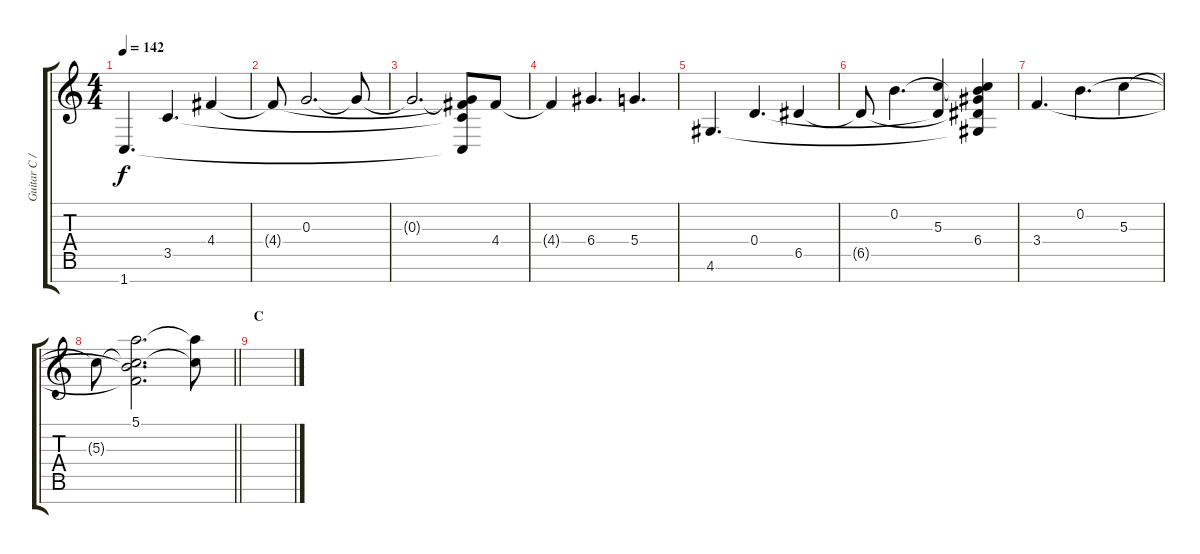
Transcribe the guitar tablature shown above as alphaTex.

\track ("Guitar C / Lead" "Guitar C /") {instrument electricguitarjazz}
\staff {score tabs}
\tuning (E4 B3 G3 D3 A2 E2 B1) {hide}
\ts (4 4)
\tempo 142
\clef g2
\ks c
1.7.4{d dy f} 3.5.4{d} 4.4.4 |
4.4{t}.8 0.3.2{d} 0.3{t}.8 |
0.3{t}.2{d} (0.3{t} 4.4{t} 3.5{t} 1.7{t}).8 4.4.8 |
4.4{t}.4 6.4.4{d} 5.4.4{d} |
4.6.4{d} 0.4.4{d} 6.5.4 |
6.5{t}.8 0.2.4{d} (5.3 0.4{t}).4 (0.2{t} 5.3{t} 6.4 6.5{t} 4.6{t}).4 |
3.4.4{d} 0.2.4{d} 5.3.4 |
\barLineRight lightlight
5.3{t}.8 (5.1 0.2{t} 5.3{t} 3.4{t}).2{d} (5.1{t} 5.3{t}).8 |
\section ("" "C")
